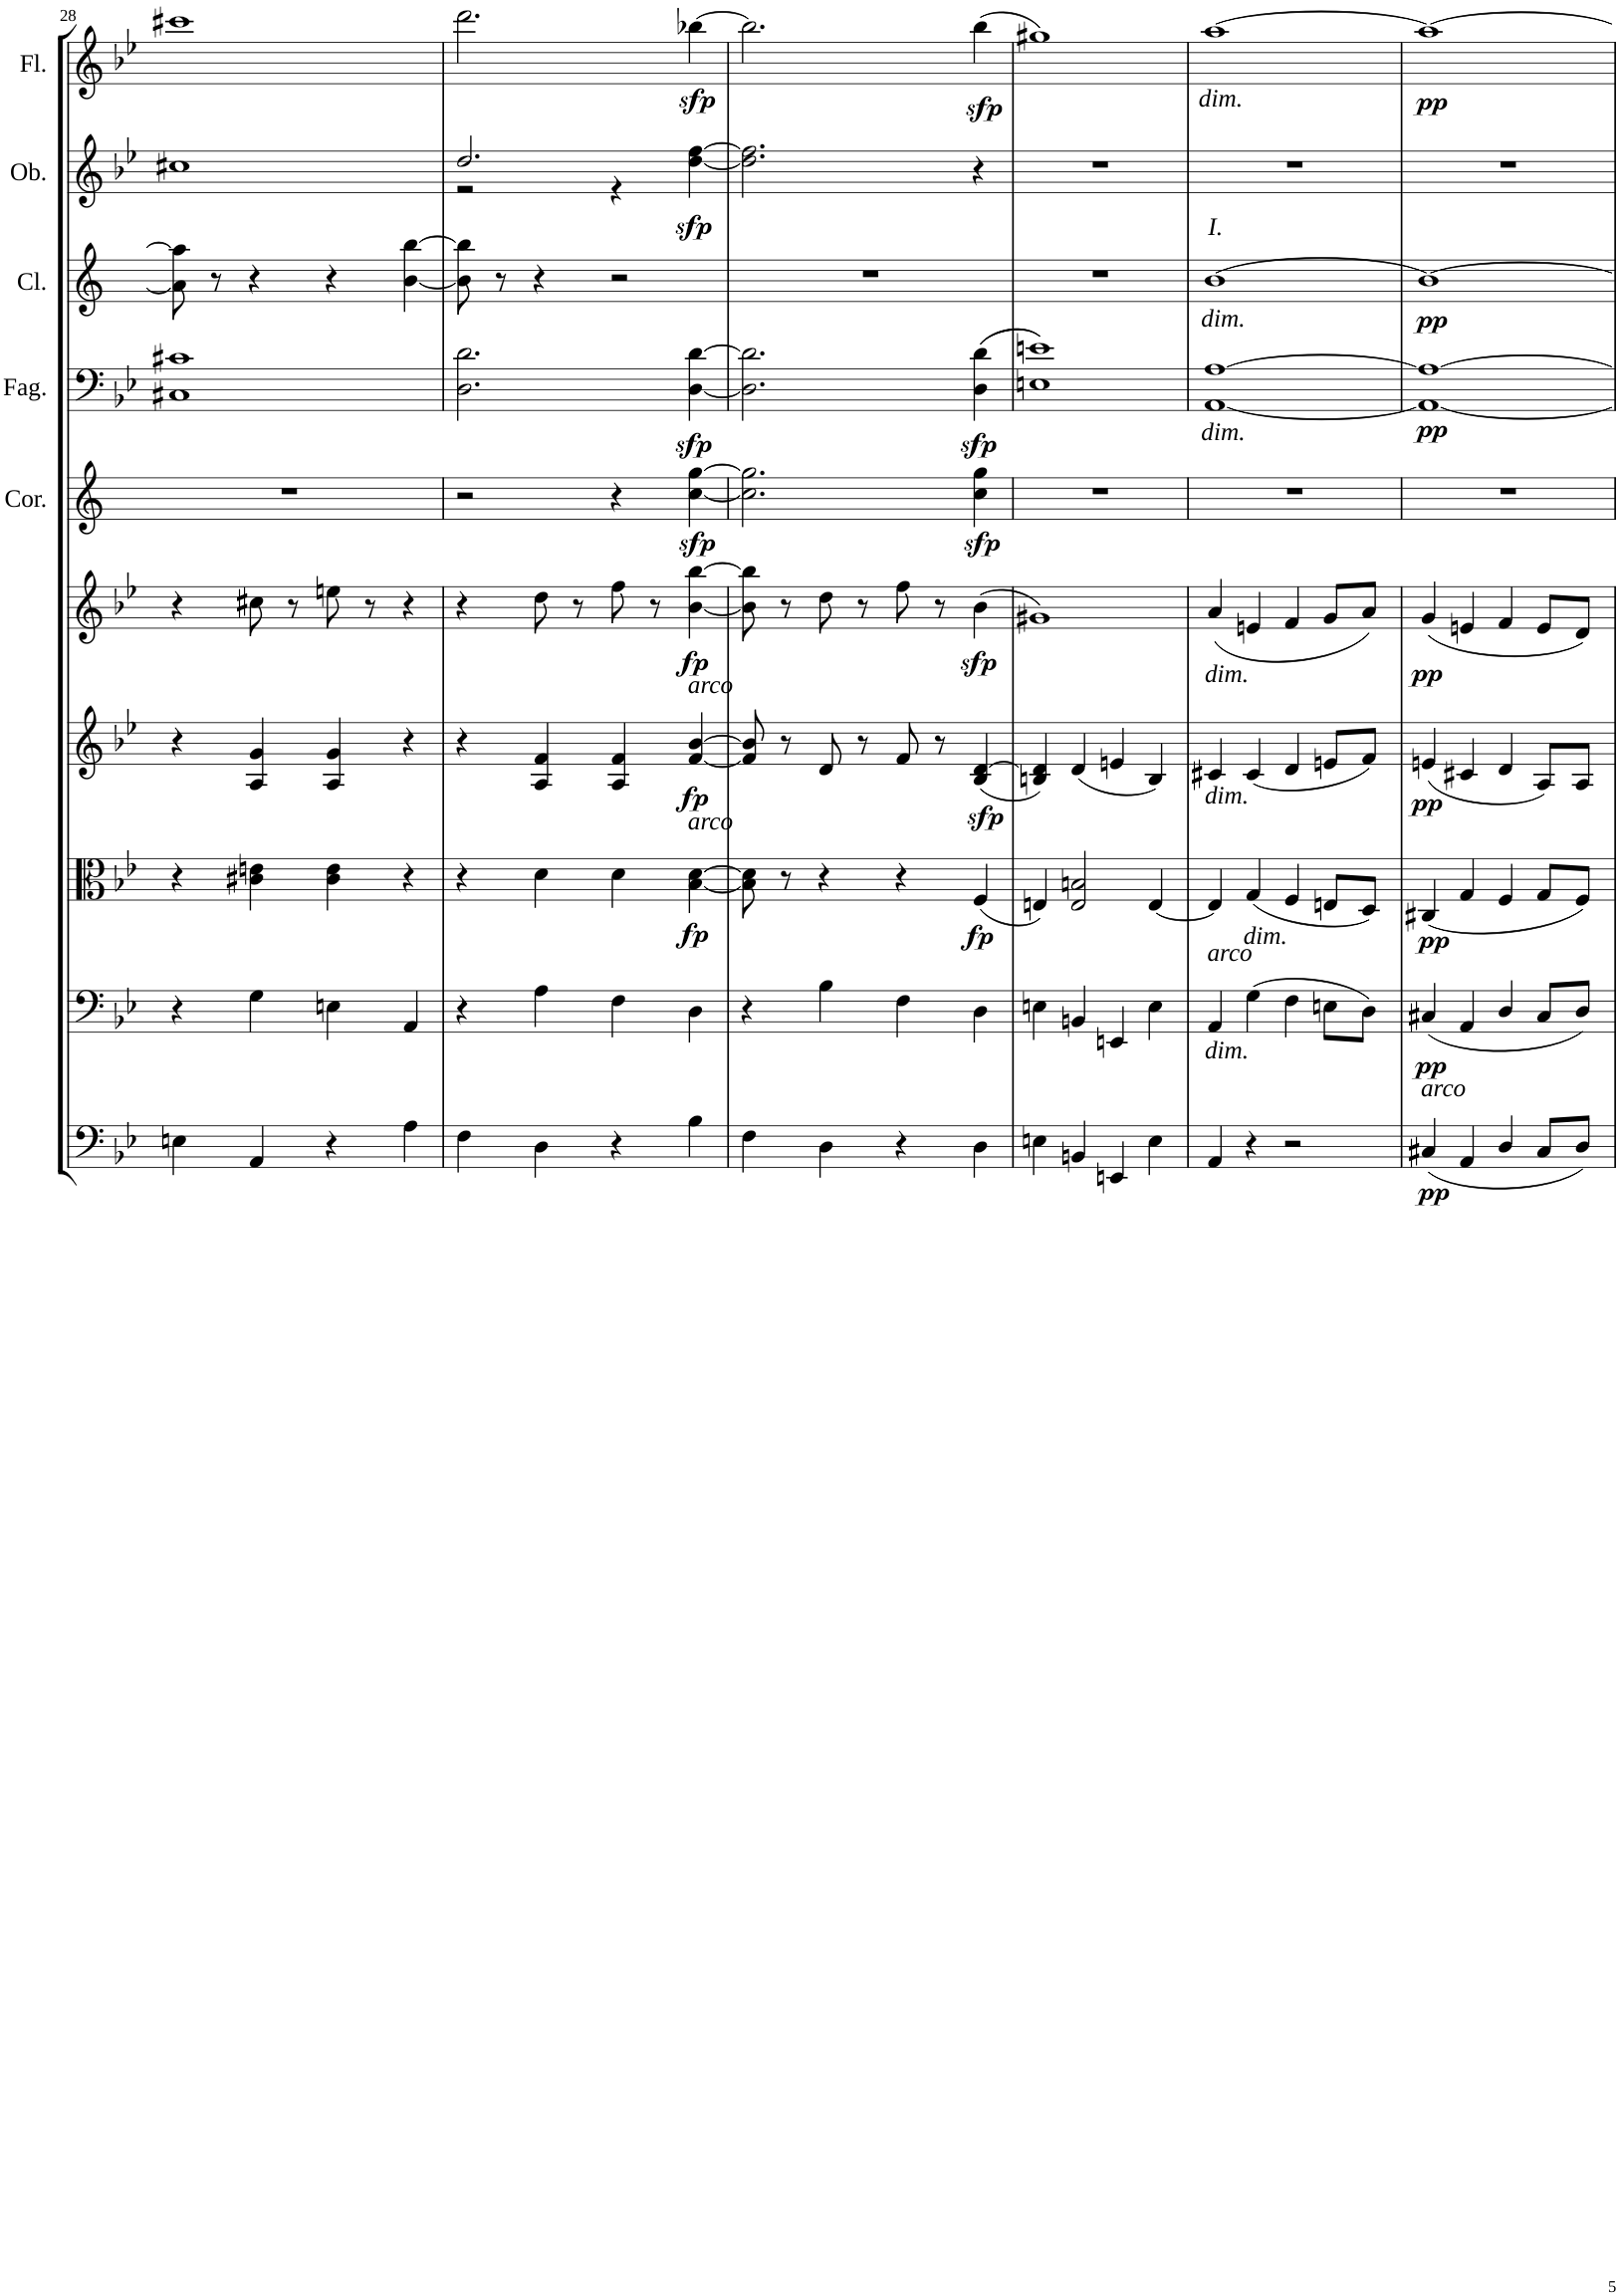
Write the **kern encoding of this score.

**kern	**dynam	**kern	**dynam	**kern	**dynam	**kern	**dynam	**kern	**dynam	**kern	**dynam	**kern	**dynam	**kern	**dynam	**kern	**dynam	**kern	**dynam
*part10	*part10	*part9	*part9	*part8	*part8	*part7	*part7	*part6	*part6	*part5	*part5	*part4	*part4	*part3	*part3	*part2	*part2	*part1	*part1
*staff10	*staff10	*staff9	*staff9	*staff8	*staff8	*staff7	*staff7	*staff6	*staff6	*staff5	*staff5	*staff4	*staff4	*staff3	*staff3	*staff2	*staff2	*staff1	*staff1
*I"Contrabasso	*	*I"Violoncello	*	*I"Viola	*	*I"Violino II	*	*I"Violino I	*	*I"Corni in B	*	*I"Fagotti	*	*I"Clarinetti in B	*	*I"Oboi	*	*I"Flauto	*
*	*	*	*	*	*	*	*	*	*	*I'Cor.	*	*I'Fag.	*	*I'Cl.	*	*I'Ob.	*	*I'Fl.	*
!!LO:PB:g=z
*clefF4	*	*clefF4	*	*clefC3	*	*clefG2	*	*clefG2	*	*clefG2	*	*clefF4	*	*clefG2	*	*clefG2	*	*clefG2	*
*Trd7c12	*	*	*	*	*	*	*	*	*	*Trd8c14	*	*	*	*Trd1c2	*	*	*	*	*
*k[b-e-]	*	*k[b-e-]	*	*k[b-e-]	*	*k[b-e-]	*	*k[b-e-]	*	*k[]	*	*k[b-e-]	*	*k[]	*	*k[b-e-]	*	*k[b-e-]	*
*M2/2	*	*M2/2	*	*M2/2	*	*M2/2	*	*M2/2	*	*M2/2	*	*M2/2	*	*M2/2	*	*M2/2	*	*M2/2	*
*met(c|)	*	*met(c|)	*	*met(c|)	*	*met(c|)	*	*met(c|)	*	*met(c|)	*	*met(c|)	*	*met(c|)	*	*met(c|)	*	*met(c|)	*
=28	=28	=28	=28	=28	=28	=28	=28	=28	=28	=28	=28	=28	=28	=28	=28	=28	=28	=28	=28
4En\	.	4r	.	4r	.	4r	.	4r	.	1r	.	1C#X 1c#X	.	8a\] 8aa\]	.	1cc#X	.	1ccc#X	.
.	.	.	.	.	.	.	.	.	.	.	.	.	.	8r	.	.	.	.	.
4AA/	.	4G\	.	4c#X\ 4en\	.	4A/ 4g/	.	8cc#X\	.	.	.	.	.	4r	.	.	.	.	.
.	.	.	.	.	.	.	.	8r	.	.	.	.	.	.	.	.	.	.	.
4r	.	4En\	.	4c#\ 4e\	.	4A/ 4g/	.	8een\	.	.	.	.	.	4r	.	.	.	.	.
.	.	.	.	.	.	.	.	8r	.	.	.	.	.	.	.	.	.	.	.
4A\	.	4AA/	.	4r	.	4r	.	4r	.	.	.	.	.	[4b\ [4bb\	.	.	.	.	.
=29	=29	=29	=29	=29	=29	=29	=29	=29	=29	=29	=29	=29	=29	=29	=29	=29	=29	=29	=29
*	*	*	*	*	*	*	*	*	*	*	*	*	*	*	*	*^	*	*	*
4F\	.	4r	.	4r	.	4r	.	4r	.	2r	.	2.D\ 2.d\	.	8b\] 8bb\]	.	2.dd/	2r	.	2.ddd\	.
.	.	.	.	.	.	.	.	.	.	.	.	.	.	8r	.	.	.	.	.	.
4D\	.	4A\	.	4d\	.	4A/ 4f/	.	8dd\	.	.	.	.	.	4r	.	.	.	.	.	.
.	.	.	.	.	.	.	.	8r	.	.	.	.	.	.	.	.	.	.	.	.
4r	.	4F\	.	4d\	.	4A/ 4f/	.	8ff\	.	4r	.	.	.	2r	.	.	4r	.	.	.
.	.	.	.	.	.	.	.	8r	.	.	.	.	.	.	.	.	.	.	.	.
!	!	!	!	!	!	!LO:TX:a:i:t=arco	!	!	!	!	!	!	!	!	!	!	!	!	!	!
!	!	!	!	!LO:TX:a:i:t=arco	!	!	!	!	!	!	!	!	!	!	!	!	!	!	!	!
!	!	!	!	!	!LO:DY:b	!	!LO:DY:b	!	!LO:DY:b	!	!LO:DY:b	!	!LO:DY:b	!	!	!	!	!LO:DY:b	!	!LO:DY:b
4B-\	.	4D\	.	[4B-\^ [4d\^	fp	[4f/^ [4b-/^	fp	[4b-\^ [4bb-\^	fp	[4cc\^ [4gg\^	sfp	[4D\^ [4d\^	sfp	.	.	[4dd\^ [4ff\^	4ryy	sfp	[4bb-X^\	sfp
*	*	*	*	*	*	*	*	*	*	*	*	*	*	*	*	*v	*v	*	*	*
=30	=30	=30	=30	=30	=30	=30	=30	=30	=30	=30	=30	=30	=30	=30	=30	=30	=30	=30	=30
4F\	.	4r	.	8B-\] 8d\]	.	8f/] 8b-/]	.	8b-\] 8bb-\]	.	2.cc\] 2.gg\]	.	2.D\] 2.d\]	.	1r	.	2.dd\] 2.ff\]	.	2.bb-\]	.
.	.	.	.	8r	.	8r	.	8r	.	.	.	.	.	.	.	.	.	.	.
4D\	.	4B-\	.	4r	.	8d/	.	8dd\	.	.	.	.	.	.	.	.	.	.	.
.	.	.	.	.	.	8r	.	8r	.	.	.	.	.	.	.	.	.	.	.
4r	.	4F\	.	4r	.	8f/	.	8ff\	.	.	.	.	.	.	.	.	.	.	.
.	.	.	.	.	.	8r	.	8r	.	.	.	.	.	.	.	.	.	.	.
!	!	!	!	!	!LO:DY:b	!	!LO:DY:b	!	!LO:DY:b	!	!LO:DY:b	!	!LO:DY:b	!	!	!	!	!	!LO:DY:b
4D\	.	4D\	.	(4F^/	fp	(4B-/^ [4d/^	sfp	(4b-^\	sfp	4cc\^ 4gg\^	sfp	((4D\^ 4d\^	sfp	.	.	4r	.	(4bb-^\	sfp
=31	=31	=31	=31	=31	=31	=31	=31	=31	=31	=31	=31	=31	=31	=31	=31	=31	=31	=31	=31
4En\	.	4En\	.	4En/)	.	4Bn/ 4d/])	.	1g#X)	.	1r	.	1En 1en))	.	1r	.	1r	.	1gg#X)	.
4BBn/	.	4BBn/	.	2E/ 2Bn/	.	(4d/	.	.	.	.	.	.	.	.	.	.	.	.	.
4EEn/	.	4EEn/	.	.	.	4en/	.	.	.	.	.	.	.	.	.	.	.	.	.
4E\	.	4E\	.	[4E/	.	4B/)	.	.	.	.	.	.	.	.	.	.	.	.	.
=32	=32	=32	=32	=32	=32	=32	=32	=32	=32	=32	=32	=32	=32	=32	=32	=32	=32	=32	=32
!	!	!	!	!	!	!	!	!	!	!	!	!	!	!	!	!	!	!LO:TX:b:i:t=dim.	!
!	!	!	!	!	!	!	!	!	!	!	!	!	!	!LO:TX:b:i:t=dim.	!	!	!	!	!
!	!	!	!	!	!	!	!	!	!	!	!	!	!	!LO:TX:a:i:t=I.	!	!	!	!	!
!	!	!	!	!	!	!	!	!	!	!	!	!LO:TX:b:i:t=dim.	!	!	!	!	!	!	!
!	!	!	!	!	!	!	!	!LO:TX:b:i:t=dim.	!	!	!	!	!	!	!	!	!	!	!
!	!	!	!	!	!	!LO:TX:b:i:t=dim.	!	!	!	!	!	!	!	!	!	!	!	!	!
!	!	!LO:TX:b:i:t=dim.	!	!	!	!	!	!	!	!	!	!	!	!	!	!	!	!	!
!	!	!LO:TX:a:i:t=arco	!	!	!	!	!	!	!	!	!	!	!	!	!	!	!	!	!
4AA/	.	4AA/	.	4E/]	.	4c#X/	.	(4a/	.	1r	.	[1AA [1A	.	[1b	.	1r	.	[1aa	.
!	!	!	!	!LO:TX:b:i:t=dim.	!	!	!	!	!	!	!	!	!	!	!	!	!	!	!
4r	.	(4G\	.	(4G/	.	(4c#/	.	4en/	.	.	.	.	.	.	.	.	.	.	.
2r	.	4F\	.	4F/	.	4d/	.	4f/	.	.	.	.	.	.	.	.	.	.	.
.	.	8En\L	.	8En/L	.	8en/L	.	8g/L	.	.	.	.	.	.	.	.	.	.	.
.	.	8D\J)	.	8D/J)	.	8f/J)	.	8a/J)	.	.	.	.	.	.	.	.	.	.	.
=33	=33	=33	=33	=33	=33	=33	=33	=33	=33	=33	=33	=33	=33	=33	=33	=33	=33	=33	=33
!LO:TX:a:i:t=arco	!	!	!	!	!	!	!	!	!	!	!	!	!	!	!	!	!	!	!
!	!LO:DY:b	!	!LO:DY:b	!	!LO:DY:b	!	!LO:DY:b	!	!LO:DY:b	!	!	!	!LO:DY:b	!	!LO:DY:b	!	!	!	!LO:DY:b
(4C#X/	pp	(4C#X/	pp	(4C#X/	pp	(4en/	pp	(4g/	pp	1r	.	1AA_ 1A_	pp	1b_	pp	1r	.	1aa_	pp
4AA/	.	4AA/	.	4G/	.	4c#X/	.	4en/	.	.	.	.	.	.	.	.	.	.	.
4D/	.	4D/	.	4F/	.	4d/	.	4f/	.	.	.	.	.	.	.	.	.	.	.
8C#/L	.	8C#/L	.	8G/L	.	8A/L)	.	8e/L	.	.	.	.	.	.	.	.	.	.	.
8D/J)	.	8D/J)	.	8F/J)	.	8A/J	.	8d/J)	.	.	.	.	.	.	.	.	.	.	.
=	=	=	=	=	=	=	=	=	=	=	=	=	=	=	=	=	=	=	=
*-	*-	*-	*-	*-	*-	*-	*-	*-	*-	*-	*-	*-	*-	*-	*-	*-	*-	*-	*-
